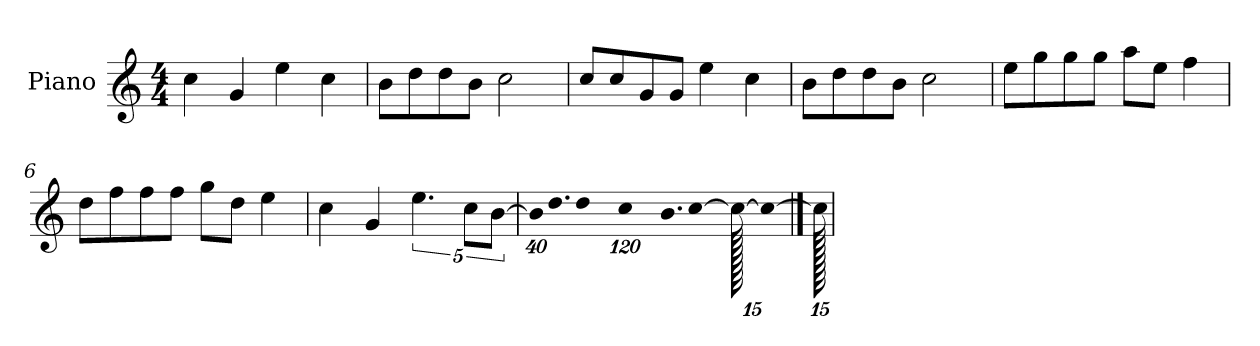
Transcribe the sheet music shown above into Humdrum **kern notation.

**kern
*part1
*staff1
*I"Piano
*I'P-no
*clefG2
*k[]
*M4/4
*MM90
=1
4cc\
4g/
4ee\
4cc\
=2
8b\L
8dd\
8dd\
8b\J
2cc\
=3
8cc/L
8cc/
8g/
8g/J
4ee\
4cc\
=4
8b\L
8dd\
8dd\
8b\J
2cc\
=5
8ee\L
8gg\
8gg\
8gg\J
8aa\L
8ee\J
4ff\
=6
8dd\L
8ff\
8ff\
8ff\J
8gg\L
8dd\J
4ee\
!!LO:LB:g=z
=7
4cc\
4g/
5.ee\
10cc\L
[10b\J
=8
*Xbrackettup
!LO:N:vis=32
640%23b\KLL]
!LO:N:vis=16.
960%103dd\
!LO:N:vis=16
1920%137dd\
!LO:N:vis=16
1920%137cc\
!LO:N:vis=16.
960%103b\
[384%41cc\J
1920cc\_
1920%959cc\_
==9
1920cc\]
=
*-
